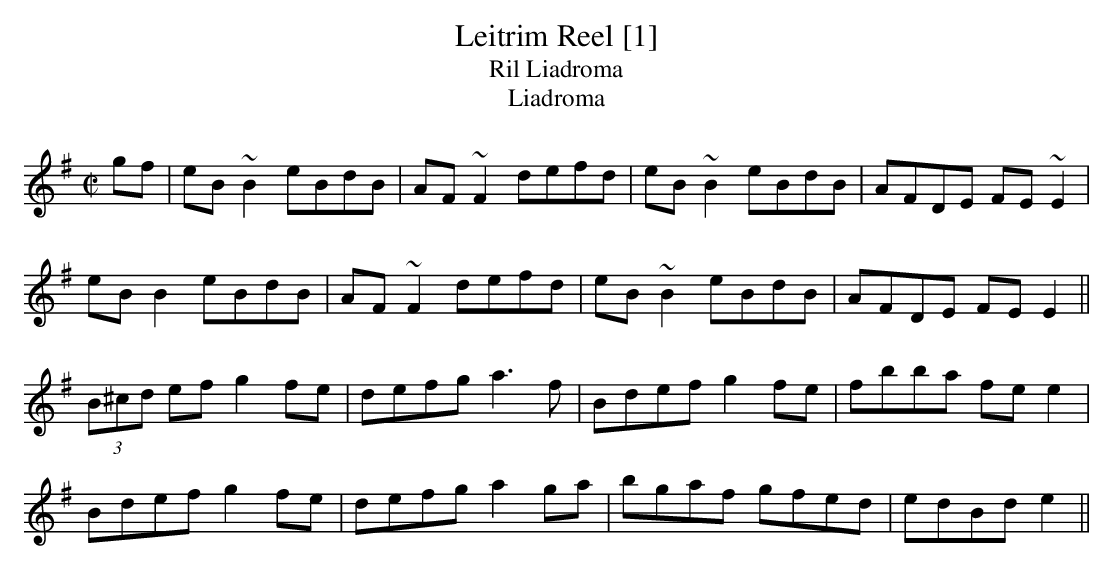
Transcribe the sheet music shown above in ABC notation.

X:1
T:Leitrim Reel [1]
T:Ril Liadroma
T:Liadroma
M:C|
K:Emin
gf|eB ~B2 eBdB|AF ~F2 defd|eB ~B2 eBdB|AFDE FE ~E2|
eB B2 eBdB|AF ~F2 defd|eB ~B2 eBdB|AFDE FE E2||
(3B^cd ef g2 fe|defg a3f|Bdef g2fe|fbba fee2|
Bdef g2 fe|defg a2 ga|bgaf gfed|edBd e2||
